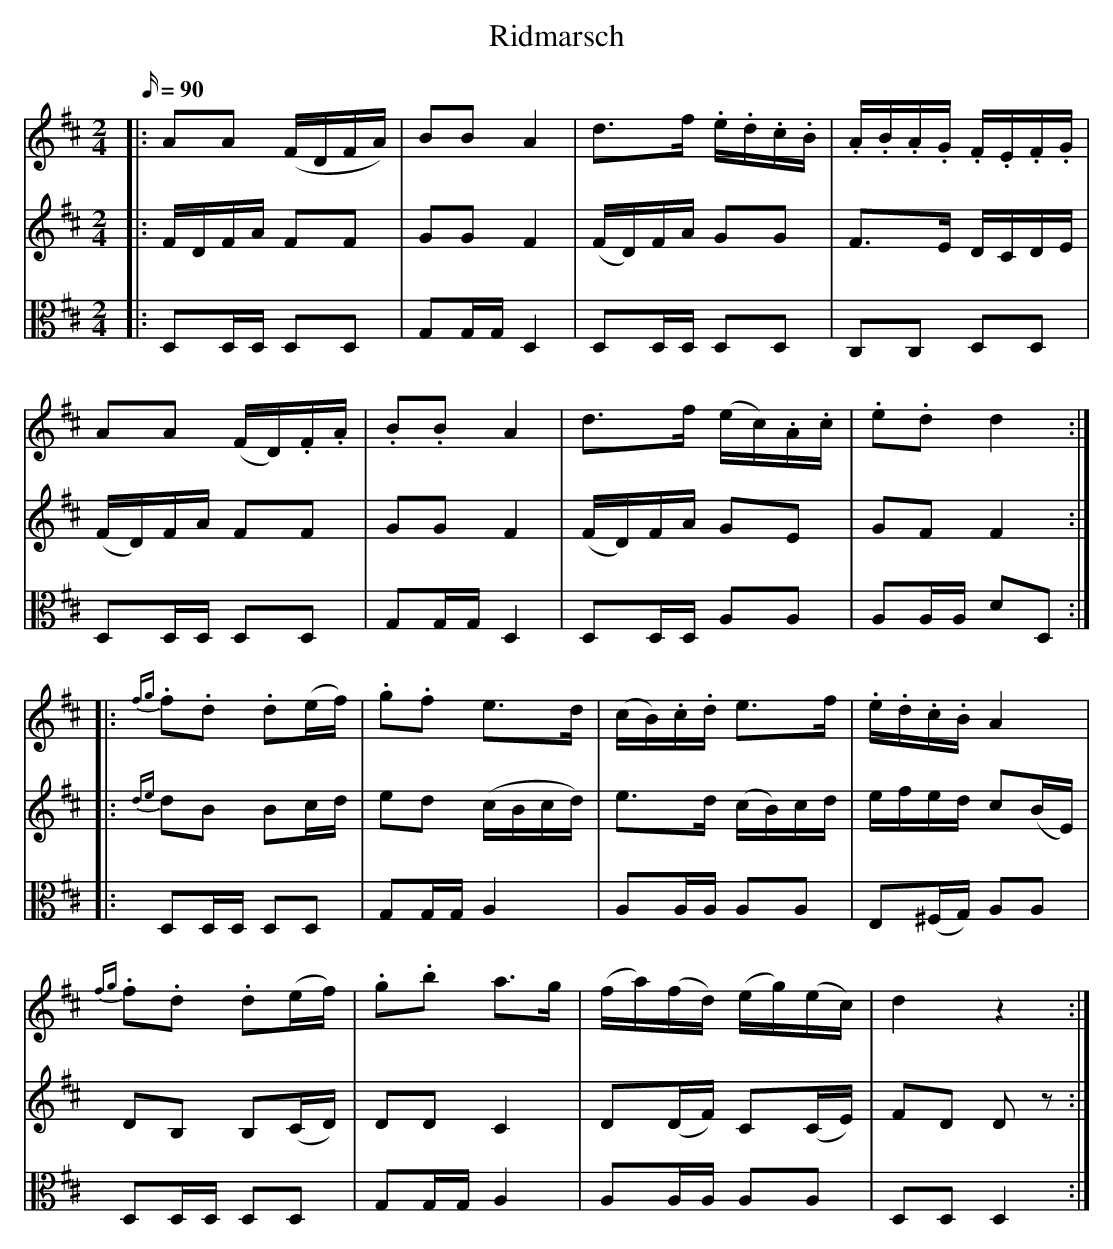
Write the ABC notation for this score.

X:1
T: Ridmarsch
M: 2/4
L: 1/16
Q: 90
K: D
V: 1
|: A2A2 (FDFA) | B2B2 A4 | d2>f2 .e.d.c.B | .A.B.A.G .F.E.F.G |
A2A2 (FD).F.A | .B2.B2 A4 | d2>f2 (ec).A.c | .e2.d2 d4 :|
|: {fg}.f2.d2 .d2(ef) | .g2.f2 e2>d2 | (cB).c.d e2>f2 | .e.d.c.B A4 |
{fg}.f2.d2 .d2(ef) | .g2.b2 a2>g2 | (fa)(fd) (eg)(ec) | d4 z4 :|
V: 2
|: FDFA F2F2 | G2G2 F4 | (FD)FA G2G2 | F2>E2 DCDE |
(FD)FA F2F2 | G2G2 F4 | (FD)FA G2E2 | G2F2 F4 :|
|: {de}d2B2 B2cd | e2d2 (cBcd) | e2>d2 (cB)cd | efed c2(BE) |
D2B,2 B,2(CD) | D2D2 C4 | D2(DF) C2(CE) | F2D2 D2z2 :|
V: 3
K: alto
|: D,2D,D, D,2D,2 | G,2G,G, D,4 | D,2D,D, D,2D,2 | C,2C,2 D,2D,2 |
D,2D,D, D,2D,2 | G,2G,G, D,4 | D,2D,D, A,2A,2 | A,2A,A, D2D,2 :|
|:  D,2D,D, D,2D,2 | G,2G,G, A,4 | A,2A,A, A,2A,2 | E,2(^F,G,) A,2A,2 |
D,2D,D, D,2D,2 | G,2G,G, A,4 | A,2A,A, A,2A,2 | D,2D,2 D,4 :|
